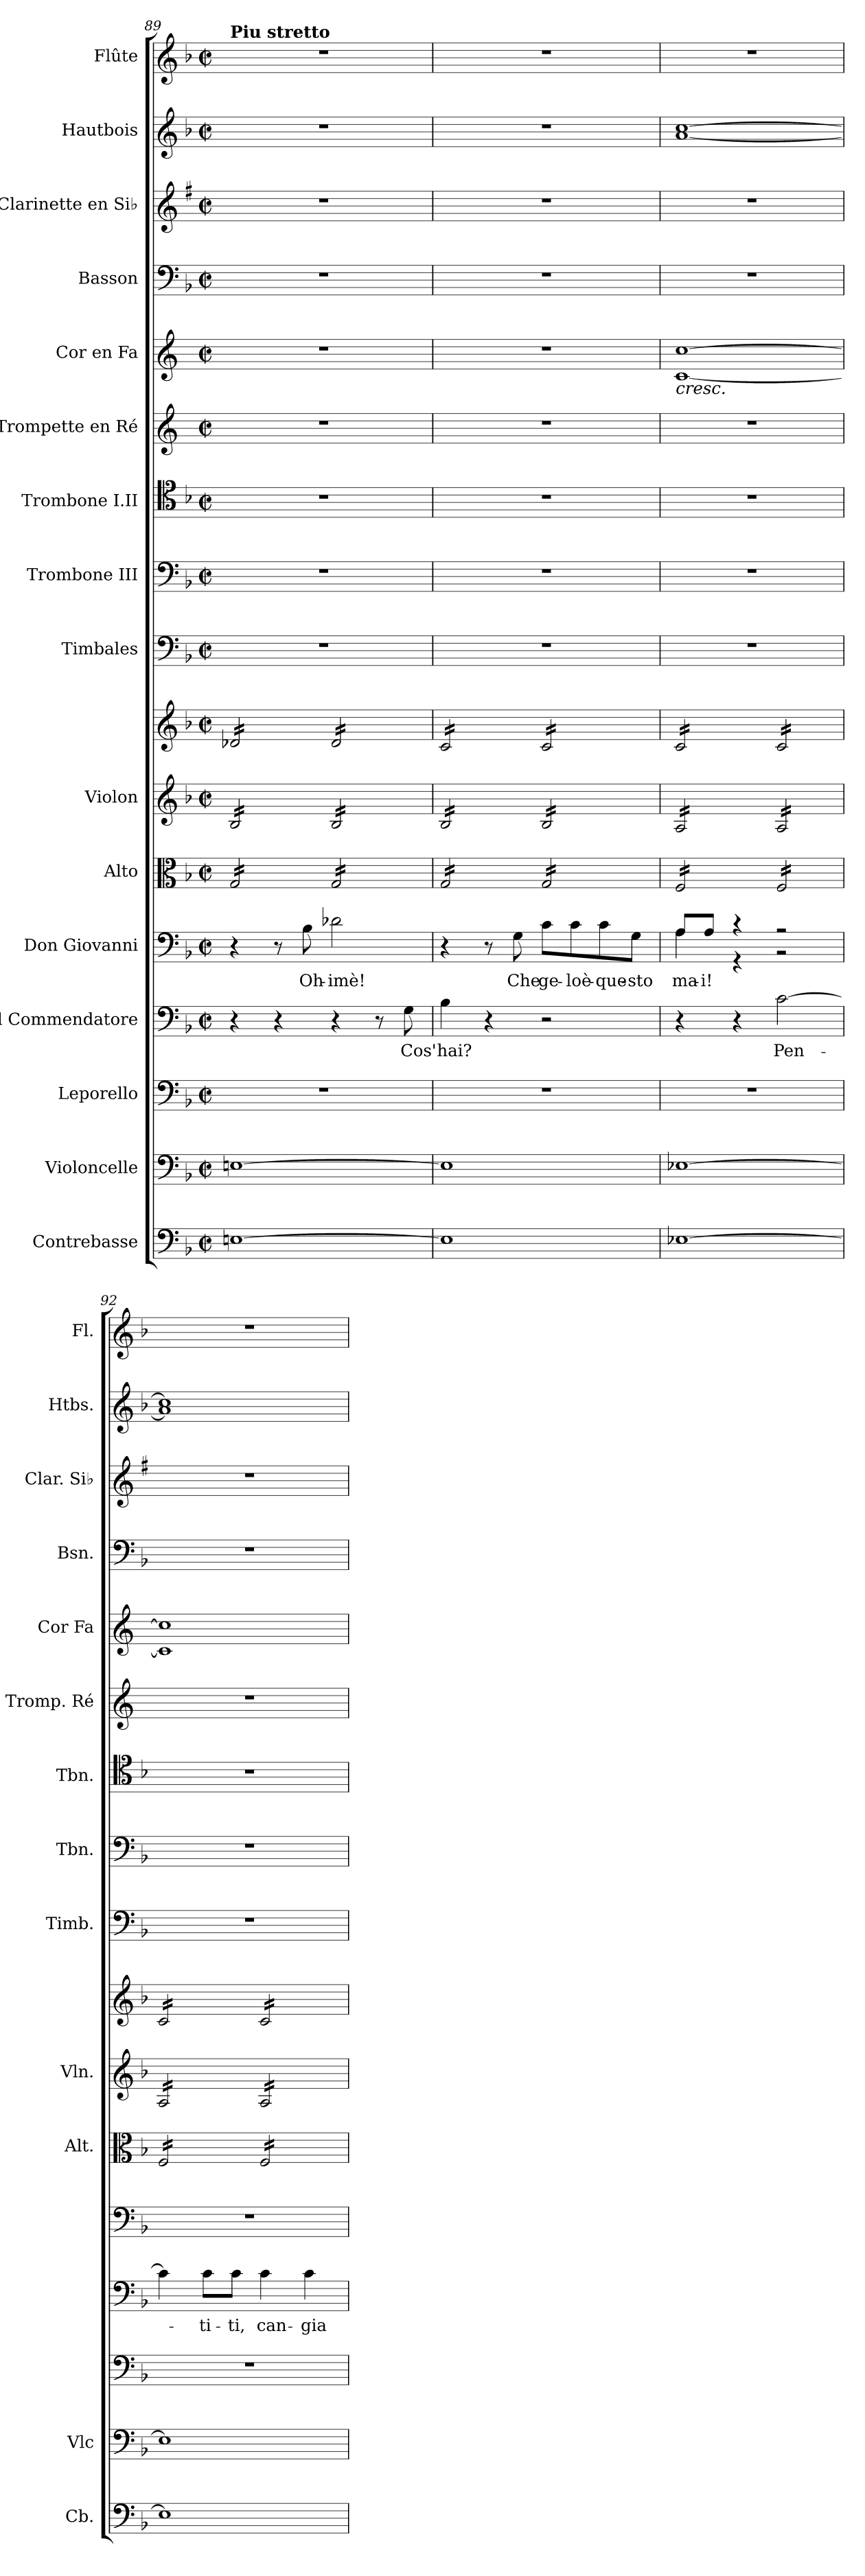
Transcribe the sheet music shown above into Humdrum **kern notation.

**kern	**kern	**kern	**kern	**text	**kern	**text	**kern	**kern	**kern	**kern	**kern	**kern	**kern	**kern	**kern	**kern	**kern	**kern
*part16	*part15	*part14	*part13	*part13	*part12	*part12	*part11	*part10	*part10	*part9	*part8	*part7	*part6	*part5	*part4	*part3	*part2	*part1
*staff17	*staff16	*staff15	*staff14	*staff14	*staff13	*staff13	*staff12	*staff11	*staff10	*staff9	*staff8	*staff7	*staff6	*staff5	*staff4	*staff3	*staff2	*staff1
*I"Contrebasse	*I"Violoncelle	*I"Leporello	*I"Il Commendatore	*	*I"Don Giovanni	*	*I"Alto	*I"Violon	*	*I"Timbales	*I"Trombone III	*I"Trombone I.II	*I"Trompette en Ré	*I"Cor en Fa	*I"Basson	*I"Clarinette en Si♭	*I"Hautbois	*I"Flûte
*I'Cb.	*I'Vlc	*	*	*	*	*	*I'Alt.	*I'Vln.	*	*I'Timb.	*I'Tbn.	*I'Tbn.	*I'Tromp. Ré	*I'Cor Fa	*I'Bsn.	*I'Clar. Si♭	*I'Htbs.	*I'Fl.
*clefF4	*clefF4	*clefF4	*clefF4	*	*clefF4	*	*clefC3	*clefG2	*clefG2	*clefF4	*clefF4	*clefC4	*clefG2	*clefG2	*clefF4	*clefG2	*clefG2	*clefG2
*ITrd7c12	*	*	*	*	*	*	*	*	*	*	*	*	*ITrd-1c-2	*ITrd4c7	*	*ITrd1c2	*	*
*k[b-]	*k[b-]	*k[b-]	*k[b-]	*	*k[b-]	*	*k[b-]	*k[b-]	*k[b-]	*k[b-]	*k[b-]	*k[b-]	*k[f#c#]	*k[b-]	*k[b-]	*k[b-]	*k[b-]	*k[b-]
*M2/2	*M2/2	*M2/2	*M2/2	*	*M2/2	*	*M2/2	*M2/2	*M2/2	*M2/2	*M2/2	*M2/2	*M2/2	*M2/2	*M2/2	*M2/2	*M2/2	*M2/2
*met(c|)	*met(c|)	*met(c|)	*met(c|)	*	*met(c|)	*	*met(c|)	*met(c|)	*met(c|)	*met(c|)	*met(c|)	*met(c|)	*met(c|)	*met(c|)	*met(c|)	*met(c|)	*met(c|)	*met(c|)
=89	=89	=89	=89	=89	=89	=89	=89	=89	=89	=89	=89	=89	=89	=89	=89	=89	=89	=89
!	!	!	!	!	!	!	!	!	!	!	!	!	!	!	!	!	!	!LO:TX:a:B:t=Piu stretto
*	*	*	*	*	*	*	*tremolo	*	*	*	*	*	*	*	*	*	*	*
*	*	*	*	*	*	*	*	*tremolo	*	*	*	*	*	*	*	*	*	*
*	*	*	*	*	*	*	*	*	*tremolo	*	*	*	*	*	*	*	*	*
[1EEn	[1En	1r	4r	.	4r	.	16G/LL	16B-/LL	16d-X/LL	1r	1r	1r	1r	1r	1r	1r	1r	1r
.	.	.	.	.	.	.	16G/	16B-/	16d-X/	.	.	.	.	.	.	.	.	.
.	.	.	.	.	.	.	16G/	16B-/	16d-X/	.	.	.	.	.	.	.	.	.
.	.	.	.	.	.	.	16G/	16B-/	16d-X/	.	.	.	.	.	.	.	.	.
.	.	.	4r	.	8r	.	16G/	16B-/	16d-X/	.	.	.	.	.	.	.	.	.
.	.	.	.	.	.	.	16G/	16B-/	16d-X/	.	.	.	.	.	.	.	.	.
!	!	!	!	!	!	!LO:LY:b	!	!	!	!	!	!	!	!	!	!	!	!
.	.	.	.	.	8B-\	Oh-	16G/	16B-/	16d-X/	.	.	.	.	.	.	.	.	.
.	.	.	.	.	.	.	16G/JJ	16B-/JJ	16d-X/JJ	.	.	.	.	.	.	.	.	.
!	!	!	!	!	!	!LO:LY:b	!	!	!	!	!	!	!	!	!	!	!	!
.	.	.	4r	.	2d-X\	-imè!	16G/LL	16B-/LL	16d-/LL	.	.	.	.	.	.	.	.	.
.	.	.	.	.	.	.	16G/	16B-/	16d-/	.	.	.	.	.	.	.	.	.
.	.	.	.	.	.	.	16G/	16B-/	16d-/	.	.	.	.	.	.	.	.	.
.	.	.	.	.	.	.	16G/	16B-/	16d-/	.	.	.	.	.	.	.	.	.
.	.	.	8r	.	.	.	16G/	16B-/	16d-/	.	.	.	.	.	.	.	.	.
.	.	.	.	.	.	.	16G/	16B-/	16d-/	.	.	.	.	.	.	.	.	.
!	!	!	!	!LO:LY:b	!	!	!	!	!	!	!	!	!	!	!	!	!	!
.	.	.	8G\	Cos'	.	.	16G/	16B-/	16d-/	.	.	.	.	.	.	.	.	.
.	.	.	.	.	.	.	16G/JJ	16B-/JJ	16d-/JJ	.	.	.	.	.	.	.	.	.
=90	=90	=90	=90	=90	=90	=90	=90	=90	=90	=90	=90	=90	=90	=90	=90	=90	=90	=90
!	!	!	!	!LO:LY:b	!	!	!	!	!	!	!	!	!	!	!	!	!	!
1EE]	1E]	1r	4B-\	hai?	4r	.	16G/LL	16B-/LL	16c/LL	1r	1r	1r	1r	1r	1r	1r	1r	1r
.	.	.	.	.	.	.	16G/	16B-/	16c/	.	.	.	.	.	.	.	.	.
.	.	.	.	.	.	.	16G/	16B-/	16c/	.	.	.	.	.	.	.	.	.
.	.	.	.	.	.	.	16G/	16B-/	16c/	.	.	.	.	.	.	.	.	.
.	.	.	4r	.	8r	.	16G/	16B-/	16c/	.	.	.	.	.	.	.	.	.
.	.	.	.	.	.	.	16G/	16B-/	16c/	.	.	.	.	.	.	.	.	.
!	!	!	!	!	!	!LO:LY:b	!	!	!	!	!	!	!	!	!	!	!	!
.	.	.	.	.	8G\	Che	16G/	16B-/	16c/	.	.	.	.	.	.	.	.	.
.	.	.	.	.	.	.	16G/JJ	16B-/JJ	16c/JJ	.	.	.	.	.	.	.	.	.
!	!	!	!	!	!	!LO:LY:b	!	!	!	!	!	!	!	!	!	!	!	!
.	.	.	2r	.	8c\L	ge-	16G/LL	16B-/LL	16c/LL	.	.	.	.	.	.	.	.	.
.	.	.	.	.	.	.	16G/	16B-/	16c/	.	.	.	.	.	.	.	.	.
!	!	!	!	!	!	!LO:LY:b	!	!	!	!	!	!	!	!	!	!	!	!
.	.	.	.	.	8c\	-loè-	16G/	16B-/	16c/	.	.	.	.	.	.	.	.	.
.	.	.	.	.	.	.	16G/	16B-/	16c/	.	.	.	.	.	.	.	.	.
!	!	!	!	!	!	!LO:LY:b	!	!	!	!	!	!	!	!	!	!	!	!
.	.	.	.	.	8c\	que-	16G/	16B-/	16c/	.	.	.	.	.	.	.	.	.
.	.	.	.	.	.	.	16G/	16B-/	16c/	.	.	.	.	.	.	.	.	.
!	!	!	!	!	!	!LO:LY:b	!	!	!	!	!	!	!	!	!	!	!	!
.	.	.	.	.	8G\J	-sto	16G/	16B-/	16c/	.	.	.	.	.	.	.	.	.
.	.	.	.	.	.	.	16G/JJ	16B-/JJ	16c/JJ	.	.	.	.	.	.	.	.	.
=91	=91	=91	=91	=91	=91	=91	=91	=91	=91	=91	=91	=91	=91	=91	=91	=91	=91	=91
!	!	!	!	!	!	!	!	!	!	!	!	!	!	!	!	!	!LO:TX:b:i:t=cresc.	!
!	!	!	!	!	!	!	!	!	!	!	!	!	!	!LO:TX:b:i:t=cresc.	!	!	!	!
!	!	!	!	!	!	!LO:LY:b	!	!	!	!	!	!	!	!	!	!	!	!
*	*	*	*	*	*^	*	*	*	*	*	*	*	*	*	*	*	*^	*
[1EE-X	[1E-X	1r	4r	.	8A/L	4A\	ma-	16F/LL	16A/LL	16c/LL	1r	1r	1r	1r	[1F [1f	1r	1r	[1cc	[1a	1r
.	.	.	.	.	.	.	.	16F/	16A/	16c/	.	.	.	.	.	.	.	.	.	.
!	!	!	!	!	!	!	!LO:LY:b	!	!	!	!	!	!	!	!	!	!	!	!	!
.	.	.	.	.	8A/J	.	-i!	16F/	16A/	16c/	.	.	.	.	.	.	.	.	.	.
.	.	.	.	.	.	.	.	16F/	16A/	16c/	.	.	.	.	.	.	.	.	.	.
.	.	.	4r	.	4r	4r	.	16F/	16A/	16c/	.	.	.	.	.	.	.	.	.	.
.	.	.	.	.	.	.	.	16F/	16A/	16c/	.	.	.	.	.	.	.	.	.	.
.	.	.	.	.	.	.	.	16F/	16A/	16c/	.	.	.	.	.	.	.	.	.	.
.	.	.	.	.	.	.	.	16F/JJ	16A/JJ	16c/JJ	.	.	.	.	.	.	.	.	.	.
!	!	!	!	!LO:LY:b	!	!	!	!	!	!	!	!	!	!	!	!	!	!	!	!
.	.	.	[2c\	Pen-	2r	2r	.	16F/LL	16A/LL	16c/LL	.	.	.	.	.	.	.	.	.	.
.	.	.	.	.	.	.	.	16F/	16A/	16c/	.	.	.	.	.	.	.	.	.	.
.	.	.	.	.	.	.	.	16F/	16A/	16c/	.	.	.	.	.	.	.	.	.	.
.	.	.	.	.	.	.	.	16F/	16A/	16c/	.	.	.	.	.	.	.	.	.	.
.	.	.	.	.	.	.	.	16F/	16A/	16c/	.	.	.	.	.	.	.	.	.	.
.	.	.	.	.	.	.	.	16F/	16A/	16c/	.	.	.	.	.	.	.	.	.	.
.	.	.	.	.	.	.	.	16F/	16A/	16c/	.	.	.	.	.	.	.	.	.	.
.	.	.	.	.	.	.	.	16F/JJ	16A/JJ	16c/JJ	.	.	.	.	.	.	.	.	.	.
*	*	*	*	*	*v	*v	*	*	*	*	*	*	*	*	*	*	*	*	*	*
=92	=92	=92	=92	=92	=92	=92	=92	=92	=92	=92	=92	=92	=92	=92	=92	=92	=92	=92	=92
1EE-]	1E-]	1r	4c\]	.	1r	.	16F/LL	16A/LL	16c/LL	1r	1r	1r	1r	1F] 1f]	1r	1r	1cc]	1a]	1r
.	.	.	.	.	.	.	16F/	16A/	16c/	.	.	.	.	.	.	.	.	.	.
.	.	.	.	.	.	.	16F/	16A/	16c/	.	.	.	.	.	.	.	.	.	.
.	.	.	.	.	.	.	16F/	16A/	16c/	.	.	.	.	.	.	.	.	.	.
!	!	!	!	!LO:LY:b	!	!	!	!	!	!	!	!	!	!	!	!	!	!	!
.	.	.	8c\L	-ti-	.	.	16F/	16A/	16c/	.	.	.	.	.	.	.	.	.	.
.	.	.	.	.	.	.	16F/	16A/	16c/	.	.	.	.	.	.	.	.	.	.
!	!	!	!	!LO:LY:b	!	!	!	!	!	!	!	!	!	!	!	!	!	!	!
.	.	.	8c\J	-ti,	.	.	16F/	16A/	16c/	.	.	.	.	.	.	.	.	.	.
.	.	.	.	.	.	.	16F/JJ	16A/JJ	16c/JJ	.	.	.	.	.	.	.	.	.	.
!	!	!	!	!LO:LY:b	!	!	!	!	!	!	!	!	!	!	!	!	!	!	!
.	.	.	4c\	can-	.	.	16F/LL	16A/LL	16c/LL	.	.	.	.	.	.	.	.	.	.
.	.	.	.	.	.	.	16F/	16A/	16c/	.	.	.	.	.	.	.	.	.	.
.	.	.	.	.	.	.	16F/	16A/	16c/	.	.	.	.	.	.	.	.	.	.
.	.	.	.	.	.	.	16F/	16A/	16c/	.	.	.	.	.	.	.	.	.	.
!	!	!	!	!LO:LY:b	!	!	!	!	!	!	!	!	!	!	!	!	!	!	!
.	.	.	4c\	-gia	.	.	16F/	16A/	16c/	.	.	.	.	.	.	.	.	.	.
.	.	.	.	.	.	.	16F/	16A/	16c/	.	.	.	.	.	.	.	.	.	.
.	.	.	.	.	.	.	16F/	16A/	16c/	.	.	.	.	.	.	.	.	.	.
.	.	.	.	.	.	.	16F/JJ	16A/JJ	16c/JJ	.	.	.	.	.	.	.	.	.	.
*	*	*	*	*	*	*	*	*	*Xtremolo	*	*	*	*	*	*	*	*	*	*
*	*	*	*	*	*	*	*	*Xtremolo	*	*	*	*	*	*	*	*	*	*	*
*	*	*	*	*	*	*	*Xtremolo	*	*	*	*	*	*	*	*	*	*	*	*
*	*	*	*	*	*	*	*	*	*	*	*	*	*	*	*	*	*v	*v	*
=	=	=	=	=	=	=	=	=	=	=	=	=	=	=	=	=	=	=
*-	*-	*-	*-	*-	*-	*-	*-	*-	*-	*-	*-	*-	*-	*-	*-	*-	*-	*-
